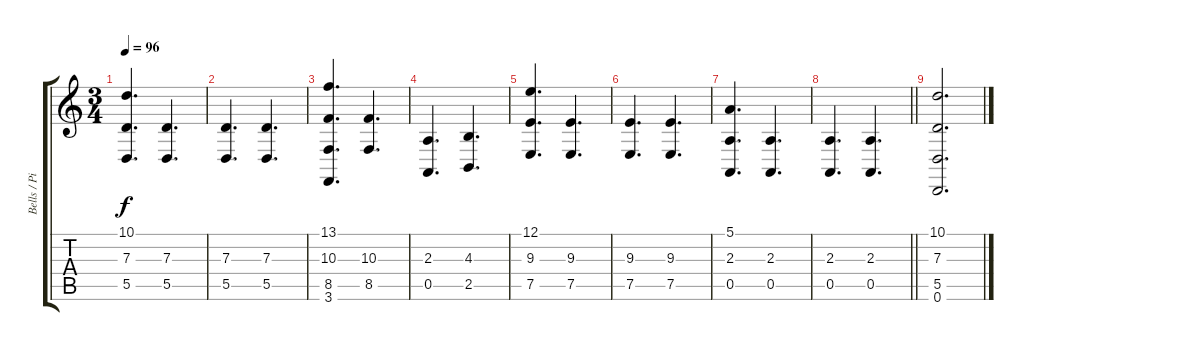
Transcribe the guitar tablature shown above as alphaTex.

\track ("Bells / Piano" "Bells / Pi") {instrument tubularbells}
\staff {score tabs}
\tuning (E4 B3 G3 D3 A2 D2) {hide}
\ts (3 4)
\tempo 96
\clef g2
\ks c
(10.1 7.3 5.5).4{d dy f} (7.3 5.5).4{d} |
(7.3 5.5).4{d} (7.3 5.5).4{d} |
(13.1 10.3 8.5 3.6).4{d} (10.3 8.5).4{d} |
(2.3 0.5).4{d} (4.3 2.5).4{d} |
(12.1 9.3 7.5).4{d} (9.3 7.5).4{d} |
(9.3 7.5).4{d} (9.3 7.5).4{d} |
(5.1 2.3 0.5).4{d} (2.3 0.5).4{d} |
\barLineRight lightlight
(2.3 0.5).4{d} (2.3 0.5).4{d} |
(10.1 7.3 5.5 0.6).2{d}
